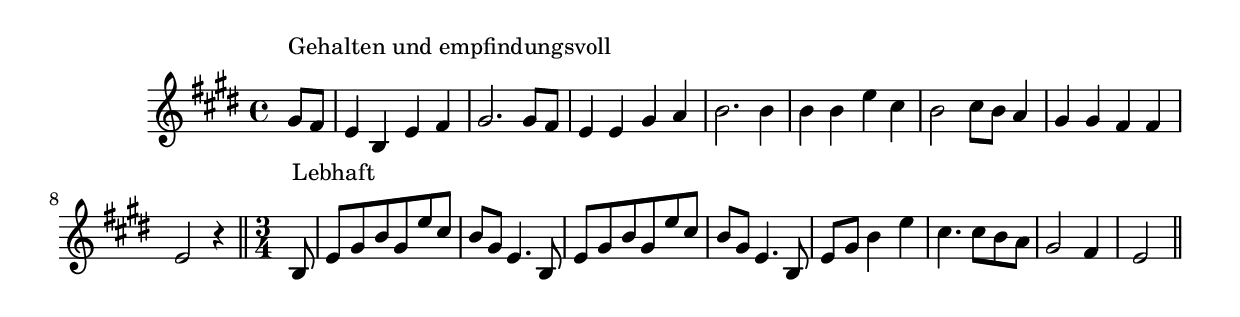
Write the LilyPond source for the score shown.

\version "2.14.0"
%{\header {
  title = "Die Sonne Scheint Nicht Mehr"
  composer = "anonymous"
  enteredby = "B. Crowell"
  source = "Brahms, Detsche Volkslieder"
}%}
\score{{\key e \major
\relative c'' {
  \time 4/4
  \partial 4
  gis8^\markup{\column { "Gehalten und empfindungsvoll" " " }} 
  fis |
  e4 b e fis | gis2. gis8 fis | e4 e gis a | b2. b4 | b4 b e cis | b2 cis8 b a4 | gis4 gis fis fis | e2 r4
  \bar "||"
  \time 3/4
  \partial 8
  b8^\markup{\column { "Lebhaft" " " }} |
  e8 gis b gis e' cis | b gis e4. b8 | e8 gis b gis e' cis | b gis e4. b8 | e8 gis b4 e | cis4. cis8 b a | gis2 fis4 | e2
  \bar "||"
}

}}